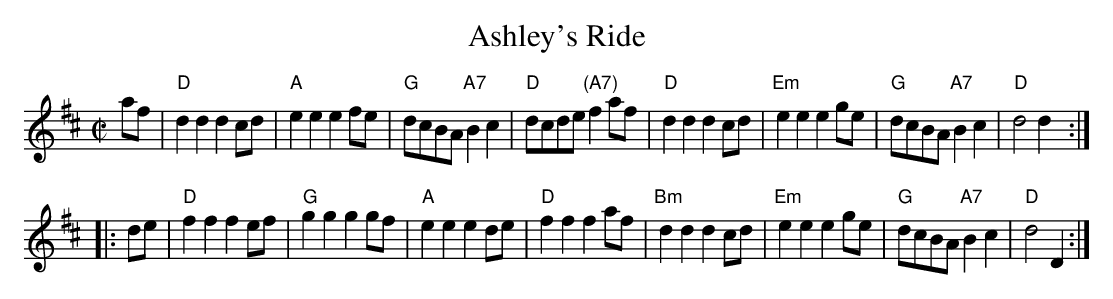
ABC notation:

X:1
T: Ashley's Ride
M: C|
K: D
af |\
"D"d2d2 d2cd |  "A"e2e2 e2fe | "G"dcBA "A7"B2c2 | "D"dcde "(A7)"f2af |\
"D"d2d2 d2cd | "Em"e2e2 e2ge | "G"dcBA "A7"B2c2 | "D"d4 d2 :|
|: de |\
"D"f2f2 f2ef |  "G"g2g2 g2gf | "A"e2e2 e2de | "D"f2f2 f2af |\
"Bm"d2d2 d2cd | "Em"e2e2 e2ge | "G"dcBA "A7"B2c2 | "D"d4 D2 :|
